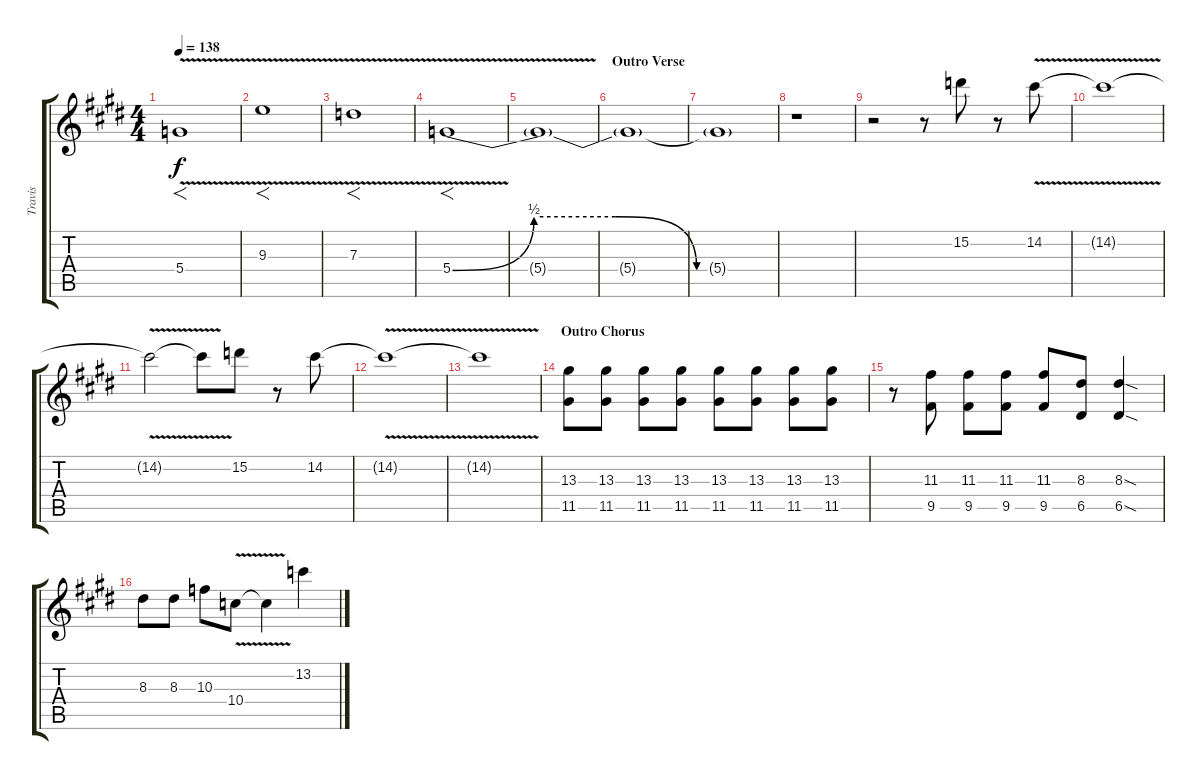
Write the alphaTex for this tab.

\track ("Travis" "Travis") {instrument distortionguitar}
\staff {score tabs}
\tuning (E4 B3 G3 D3 A2 E2) {hide}
\ts (4 4)
\tempo 138
\clef g2
\ks c#minor
5.4{v}.1{f dy f} |
9.3{v}.1{f} |
7.3{v}.1{f} |
5.4{be (custom 0 0 15 2 30 2 45 0 60 0) v}.1{f} |
5.4{t}.1 |
\section ("" "Outro Verse")
5.4{t}.1 |
5.4{t}.1 |
r.1 |
r.2 r.8 15.2.8 r.8 14.2{v}.8 |
14.2{v t}.1 |
14.2{v t}.2 14.2{t}.8 15.2.8 r.8 14.2.8 |
14.2{v t}.1 |
14.2{v t}.1 |
\section ("" "Outro Chorus")
(13.3 11.5).8 (13.3 11.5).8 (13.3 11.5).8 (13.3 11.5).8 (13.3 11.5).8 (13.3 11.5).8 (13.3 11.5).8 (13.3 11.5).8 |
r.8 (11.3 9.5).8 (11.3 9.5).8 (11.3 9.5).8 (11.3 9.5).8 (8.3 6.5).8 (8.3{sod} 6.5{sod}).4 |
8.3.8 8.3.8 10.3.8 10.4{v}.8 10.4{v t}.4 13.2.4
